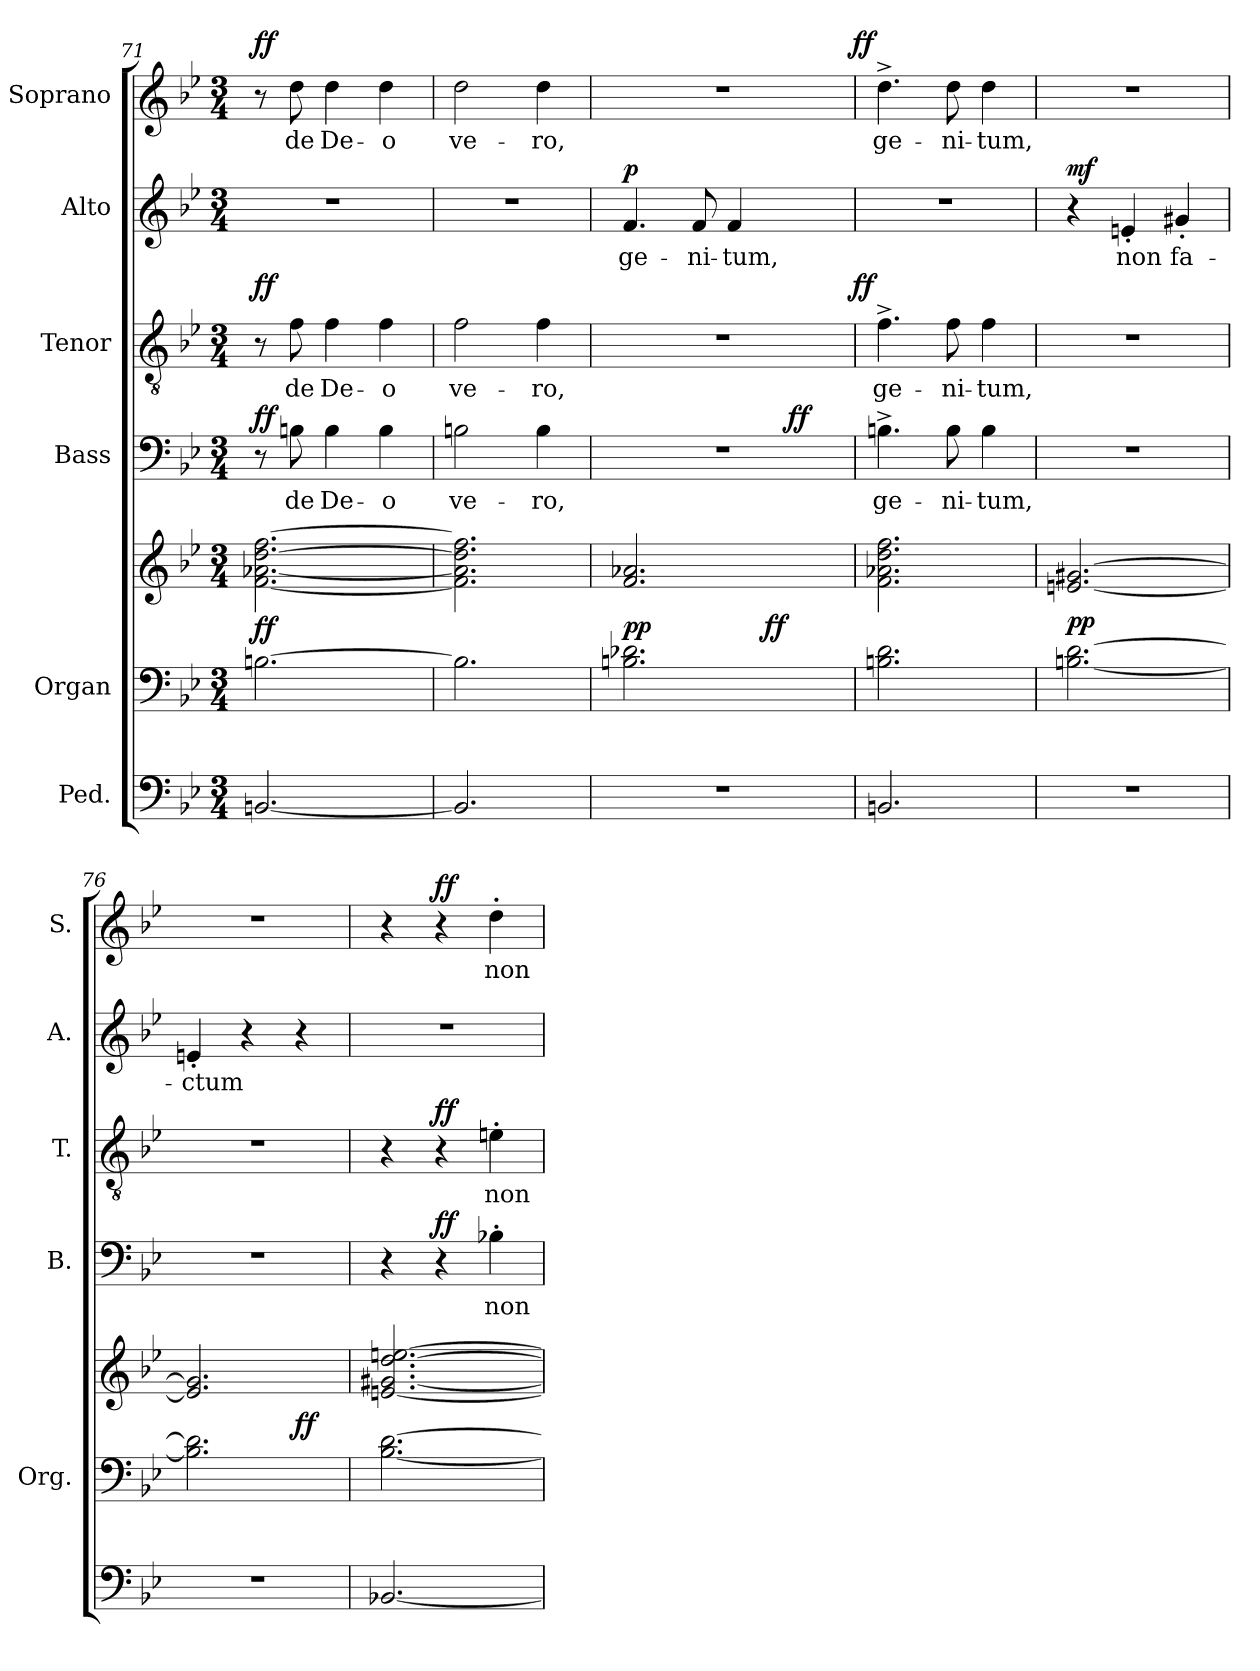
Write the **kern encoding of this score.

**kern	**kern	**kern	**dynam	**kern	**text	**dynam	**kern	**text	**dynam	**kern	**text	**dynam	**kern	**text	**dynam
*part6	*part5	*part5	*part5	*part4	*part4	*part4	*part3	*part3	*part3	*part2	*part2	*part2	*part1	*part1	*part1
*staff7	*staff6	*staff5	*staff5/6	*staff4	*staff4	*staff4	*staff3	*staff3	*staff3	*staff2	*staff2	*staff2	*staff1	*staff1	*staff1
*I"Ped.	*I"Organ	*	*	*I"Bass	*	*	*I"Tenor	*	*	*I"Alto	*	*	*I"Soprano	*	*
*	*I'Org.	*	*	*I'B.	*	*	*I'T.	*	*	*I'A.	*	*	*I'S.	*	*
!!LO:PB:g=z
*clefF4	*clefF4	*clefG2	*	*clefF4	*	*	*clefGv2	*	*	*clefG2	*	*	*clefG2	*	*
*	*	*	*	*	*	*	*ITrd7c12	*	*	*	*	*	*	*	*
*k[b-e-]	*k[b-e-]	*k[b-e-]	*	*k[b-e-]	*	*	*k[b-e-]	*	*	*k[b-e-]	*	*	*k[b-e-]	*	*
*B-:	*B-:	*B-:	*	*B-:	*	*	*B-:	*	*	*B-:	*	*	*B-:	*	*
*M3/4	*M3/4	*M3/4	*	*M3/4	*	*	*M3/4	*	*	*M3/4	*	*	*M3/4	*	*
=71	=71	=71	=71	=71	=71	=71	=71	=71	=71	=71	=71	=71	=71	=71	=71
!	!	!	!	!	!	!	!	!	!	!LO:N:vis=1	!	!	!	!	!
[2.BBni/	[2.Bni\	[2.fi\ [2.a-Xi [2.ddi [2.ffi	ff	8r	.	ff	8r	.	ff	2.r	.	.	8r	.	ff
!	!	!	!	!	!LO:LY:b:color=#000000	!	!	!	!	!	!	!	!	!	!
!	!	!	!	!	!	!	!	!LO:LY:b:color=#000000	!	!	!	!	!	!	!
!	!	!	!	!	!	!	!	!	!	!	!	!	!	!LO:LY:b:color=#000000	!
.	.	.	.	8Bni\	de	.	8Fi\	de	.	.	.	.	8ddi\	de	.
!	!	!	!	!	!LO:LY:b:color=#000000	!	!	!	!	!	!	!	!	!	!
!	!	!	!	!	!	!	!	!LO:LY:b:color=#000000	!	!	!	!	!	!	!
!	!	!	!	!	!	!	!	!	!	!	!	!	!	!LO:LY:b:color=#000000	!
.	.	.	.	4Bi\	De-	.	4Fi\	De-	.	.	.	.	4ddi\	De-	.
!	!	!	!	!	!LO:LY:b:color=#000000	!	!	!	!	!	!	!	!	!	!
!	!	!	!	!	!	!	!	!LO:LY:b:color=#000000	!	!	!	!	!	!	!
!	!	!	!	!	!	!	!	!	!	!	!	!	!	!LO:LY:b:color=#000000	!
.	.	.	.	4Bi\	-o	.	4Fi\	-o	.	.	.	.	4ddi\	-o	.
=72	=72	=72	=72	=72	=72	=72	=72	=72	=72	=72	=72	=72	=72	=72	=72
!	!	!	!	!	!LO:LY:b:color=#000000	!	!	!	!	!	!	!	!	!	!
!	!	!	!	!	!	!	!	!LO:LY:b:color=#000000	!	!LO:N:vis=1	!	!	!	!	!
!	!	!	!	!	!	!	!	!	!	!	!	!	!	!LO:LY:b:color=#000000	!
2.BBi/]	2.Bi\]	2.fi\] 2.a-i] 2.ddi] 2.ffi]	.	2Bni\	ve-	.	2Fi\	ve-	.	2.r	.	.	2ddi\	ve-	.
!	!	!	!	!	!LO:LY:b:color=#000000	!	!	!	!	!	!	!	!	!	!
!	!	!	!	!	!	!	!	!LO:LY:b:color=#000000	!	!	!	!	!	!	!
!	!	!	!	!	!	!	!	!	!	!	!	!	!	!LO:LY:b:color=#000000	!
.	.	.	.	4Bi\	-ro,	.	4Fi\	-ro,	.	.	.	.	4ddi\	-ro,	.
=73	=73	=73	=73	=73	=73	=73	=73	=73	=73	=73	=73	=73	=73	=73	=73
!LO:N:vis=1	!	!	!	!LO:N:vis=1	!	!	!LO:N:vis=1	!	!	!	!	!	!	!	!
!	!	!	!	!	!	!	!	!	!	!	!LO:LY:b:color=#000000	!	!LO:N:vis=1	!	!
*	*	*^	*	*^	*	*	*^	*	*	*	*	*	*^	*	*
2.r	2.Bni\ 2.d-Xi	2.fi/ 2.a-Xi	2ryy	pp	2.r	2ryy	.	.	2.r	2ryy	.	.	4.fi/	ge-	p	2.r	2ryy	.	.
!	!	!	!	!	!	!	!	!	!	!	!	!	!	!LO:LY:b:color=#000000	!	!	!	!	!
.	.	.	.	.	.	.	.	.	.	.	.	.	8fi/	-ni-	.	.	.	.	.
!	!	!	!	!	!	!	!	!	!	!	!	!	!	!LO:LY:b:color=#000000	!	!	!	!	!
.	.	.	16ryy	.	.	16ryy	.	.	.	8ryy	.	.	4fi/	-tum,	.	.	8ryy	.	.
.	.	.	64..ryy	.	.	32ryy	.	.	.	.	.	.	.	.	.	.	.	.	.
.	.	.	8ryy	ff	.	.	.	.	.	.	.	.	.	.	.	.	.	.	.
.	.	.	.	.	.	64ryy	.	.	.	.	.	.	.	.	.	.	.	.	.
.	.	.	.	.	.	128...ryy	.	.	.	.	.	.	.	.	.	.	.	.	.
.	.	.	.	.	.	8ryy	.	ff	.	.	.	.	.	.	.	.	.	.	.
.	.	.	.	.	.	.	.	.	.	16ryy	.	.	.	.	.	.	16ryy	.	.
.	.	.	.	.	.	.	.	.	.	32ryy	.	.	.	.	.	.	32ryy	.	.
.	.	.	32ryy	.	.	.	.	.	.	.	.	.	.	.	.	.	.	.	.
.	.	.	.	.	.	.	.	.	.	64ryy	.	.	.	.	.	.	64ryy	.	.
.	.	.	.	.	.	.	.	.	.	128...ryy	.	.	.	.	.	.	128...ryy	.	.
.	.	.	256ryy	.	.	.	.	.	.	.	.	.	.	.	.	.	.	.	.
.	.	.	.	.	.	1024ryy	.	.	.	1024ryy	.	ff	.	.	.	.	1024ryy	.	ff
*	*	*v	*v	*	*	*	*	*	*v	*v	*	*	*	*	*	*v	*v	*	*
*	*	*	*	*v	*v	*	*	*	*	*	*	*	*	*	*	*
=74	=74	=74	=74	=74	=74	=74	=74	=74	=74	=74	=74	=74	=74	=74	=74
*	*	*^	*	*^	*	*	*^	*	*	*	*	*	*^	*	*
!	!	!	!	!	!	!	!LO:LY:b:color=#000000	!	!	!	!	!	!	!	!	!	!	!	!
*	*	*v	*v	*	*	*	*	*	*v	*v	*	*	*	*	*	*v	*v	*	*
*	*	*	*	*v	*v	*	*	*	*	*	*	*	*	*	*	*
*	*	*^	*	*^	*	*	*^	*	*	*	*	*	*^	*	*
!	!	!	!	!	!	!	!	!	!	!	!LO:LY:b:color=#000000	!	!LO:N:vis=1	!	!	!	!	!	!
*	*	*v	*v	*	*	*	*	*	*v	*v	*	*	*	*	*	*v	*v	*	*
*	*	*	*	*v	*v	*	*	*	*	*	*	*	*	*	*	*
*	*	*^	*	*^	*	*	*^	*	*	*	*	*	*^	*	*
!	!	!	!	!	!	!	!	!	!	!	!	!	!	!	!	!	!	!LO:LY:b:color=#000000	!
*	*	*v	*v	*	*	*	*	*	*v	*v	*	*	*	*	*	*v	*v	*	*
*	*	*	*	*v	*v	*	*	*	*	*	*	*	*	*	*	*
2.BBni/	2.Bni\ 2.di	2.fi\ 2.a-Xi 2.ddi 2.ffi	.	4.Bn^i\	ge-	.	4.F^i\	ge-	.	2.r	.	.	4.dd^i\	ge-	.
!	!	!	!	!	!LO:LY:b:color=#000000	!	!	!	!	!	!	!	!	!	!
!	!	!	!	!	!	!	!	!LO:LY:b:color=#000000	!	!	!	!	!	!	!
!	!	!	!	!	!	!	!	!	!	!	!	!	!	!LO:LY:b:color=#000000	!
.	.	.	.	8Bi\	-ni-	.	8Fi\	-ni-	.	.	.	.	8ddi\	-ni-	.
!	!	!	!	!	!LO:LY:b:color=#000000	!	!	!	!	!	!	!	!	!	!
!	!	!	!	!	!	!	!	!LO:LY:b:color=#000000	!	!	!	!	!	!	!
!	!	!	!	!	!	!	!	!	!	!	!	!	!	!LO:LY:b:color=#000000	!
.	.	.	.	4Bi\	-tum,	.	4Fi\	-tum,	.	.	.	.	4ddi\	-tum,	.
=75	=75	=75	=75	=75	=75	=75	=75	=75	=75	=75	=75	=75	=75	=75	=75
!LO:N:vis=1	!	!	!	!LO:N:vis=1	!	!	!LO:N:vis=1	!	!	!	!	!	!LO:N:vis=1	!	!
2.r	[2.Bni\ [2.di	[2.eni/ [2.g#Xi	pp	2.r	.	.	2.r	.	.	4r	.	mf	2.r	.	.
!	!	!	!	!	!	!	!	!	!	!	!LO:LY:b:color=#000000	!	!	!	!
.	.	.	.	.	.	.	.	.	.	4en'i/	non	.	.	.	.
!	!	!	!	!	!	!	!	!	!	!	!LO:LY:b:color=#000000	!	!	!	!
.	.	.	.	.	.	.	.	.	.	4g#X'i/	fa-	.	.	.	.
=76	=76	=76	=76	=76	=76	=76	=76	=76	=76	=76	=76	=76	=76	=76	=76
!LO:N:vis=1	!	!	!	!LO:N:vis=1	!	!	!LO:N:vis=1	!	!	!	!	!	!	!	!
!	!	!	!	!	!	!	!	!	!	!	!LO:LY:b:color=#000000	!	!LO:N:vis=1	!	!
*	*^	*	*	*	*	*	*	*	*	*	*	*	*	*	*
2.r	2.Bi\] 2.di]	2ryy	2.ei/] 2.g#i]	.	2.r	.	.	2.r	.	.	4en'i/	-ctum	.	2.r	.	.
.	.	.	.	.	.	.	.	.	.	.	4r	.	.	.	.	.
.	.	4ryy	.	ff	.	.	.	.	.	.	4r	.	.	.	.	.
=77	=77	=77	=77	=77	=77	=77	=77	=77	=77	=77	=77	=77	=77	=77	=77	=77
!	!	!	!	!	!	!	!	!	!	!	!LO:N:vis=1	!	!	!	!	!
*	*v	*v	*	*	*	*	*	*	*	*	*	*	*	*	*	*
[2.BB-Xi/	[2.B-i\ [2.di	[2.eni/ [2.g#Xi [2.ddi [2.eeni	.	4r	.	.	4r	.	.	2.r	.	.	4r	.	.
.	.	.	.	4r	.	ff	4r	.	ff	.	.	.	4r	.	ff
!	!	!	!	!	!LO:LY:b:color=#000000	!	!	!	!	!	!	!	!	!	!
!	!	!	!	!	!	!	!	!LO:LY:b:color=#000000	!	!	!	!	!	!	!
!	!	!	!	!	!	!	!	!	!	!	!	!	!	!LO:LY:b:color=#000000	!
.	.	.	.	4B-X'i\	non	.	4En'i\	non	.	.	.	.	4dd'i\	non	.
=	=	=	=	=	=	=	=	=	=	=	=	=	=	=	=
*-	*-	*-	*-	*-	*-	*-	*-	*-	*-	*-	*-	*-	*-	*-	*-
